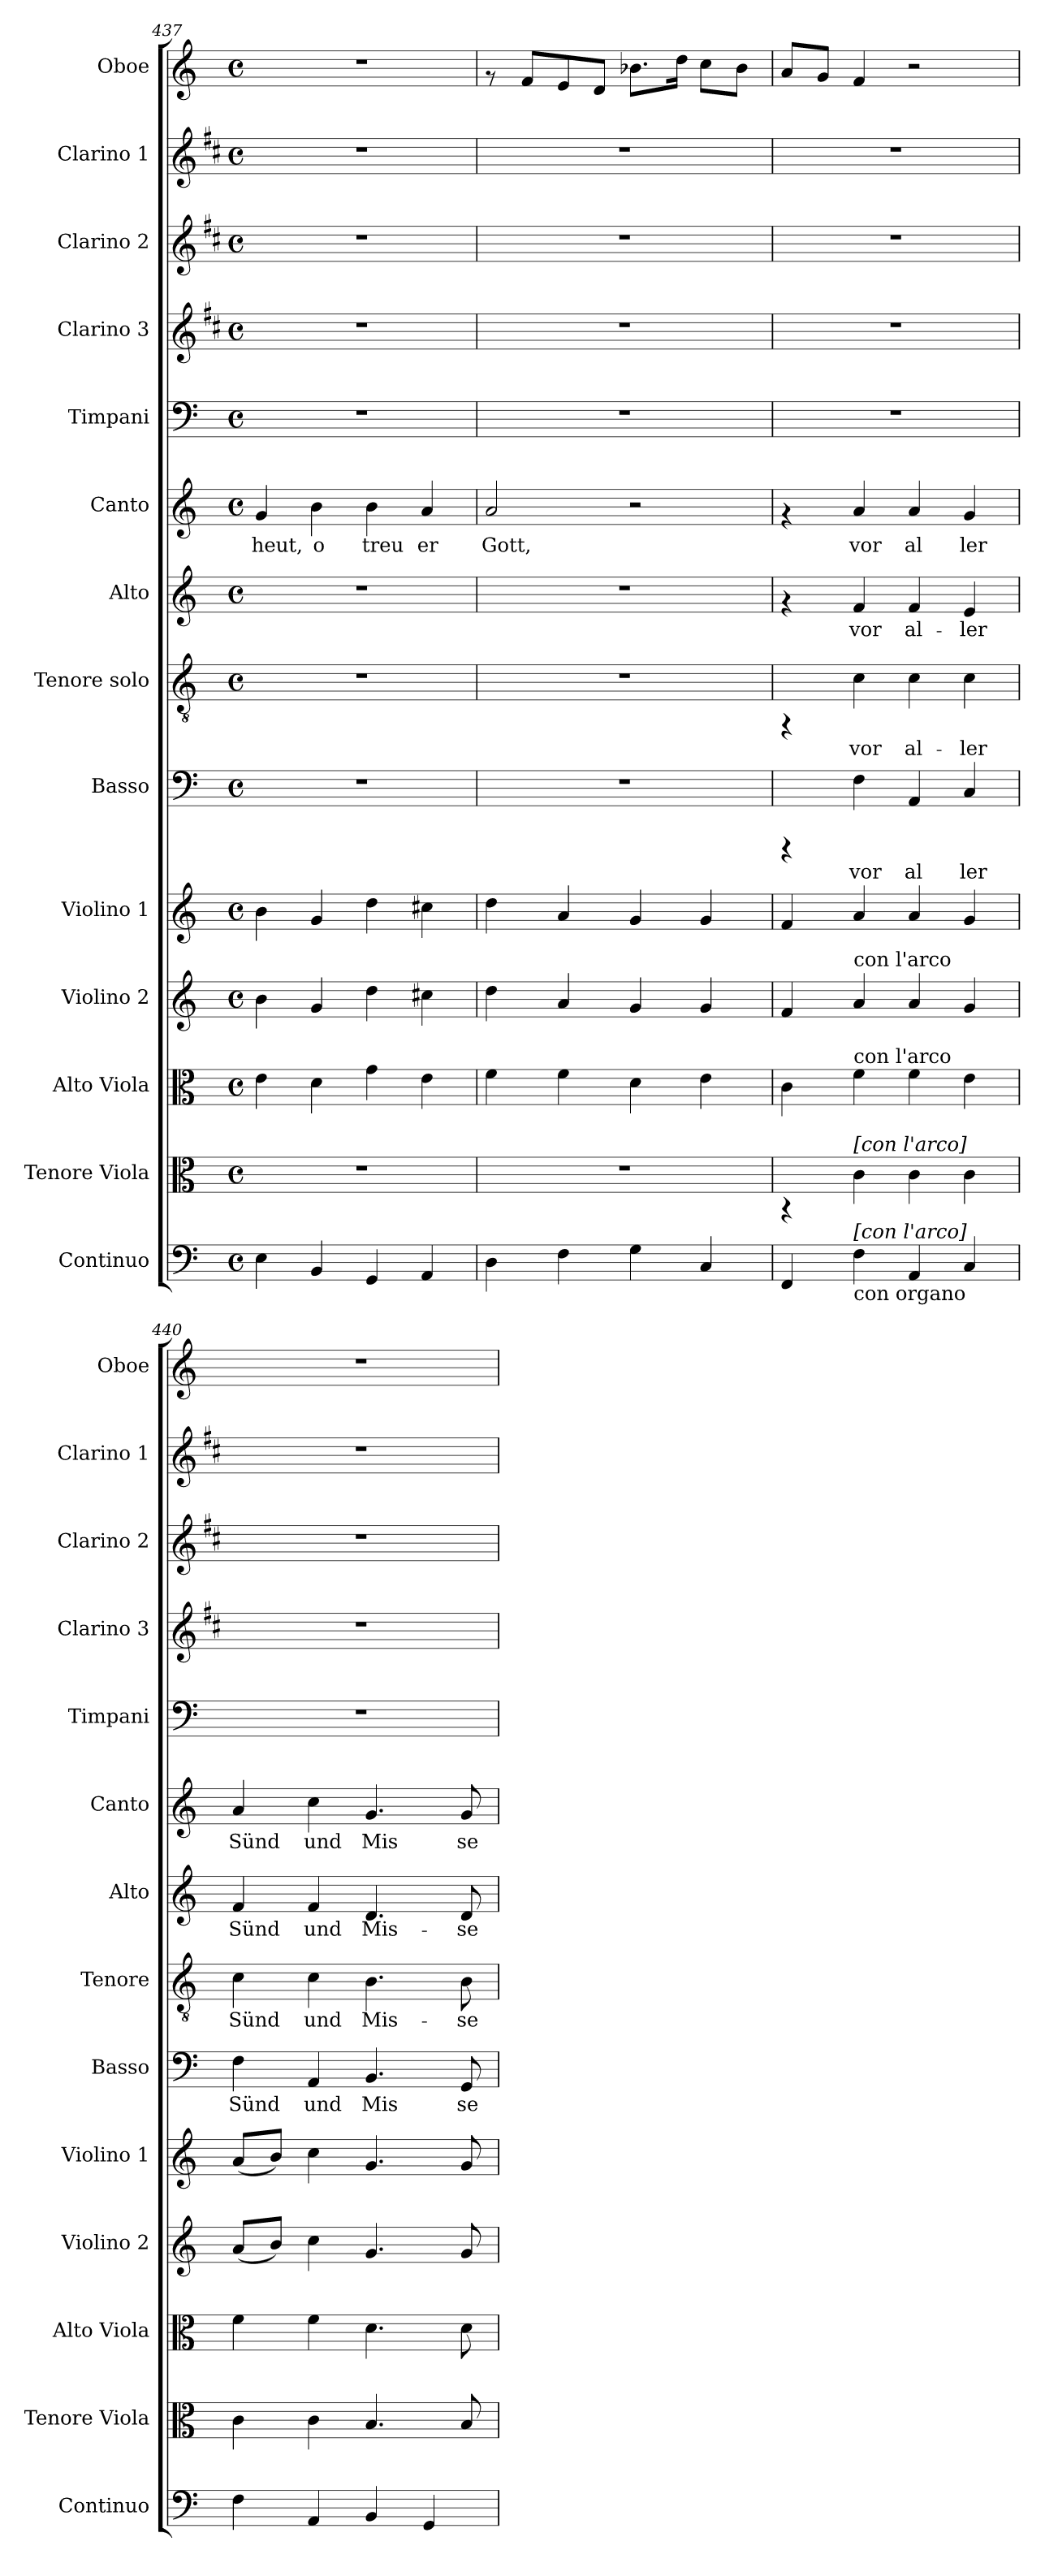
**kern	**kern	**kern	**kern	**kern	**kern	**text	**kern	**text	**kern	**text	**kern	**text	**kern	**kern	**kern	**kern	**kern
*part14	*part13	*part12	*part11	*part10	*part9	*part9	*part8	*part8	*part7	*part7	*part6	*part6	*part5	*part4	*part3	*part2	*part1
*staff14	*staff13	*staff12	*staff11	*staff10	*staff9	*staff9	*staff8	*staff8	*staff7	*staff7	*staff6	*staff6	*staff5	*staff4	*staff3	*staff2	*staff1
*I"Continuo	*I"Tenore Viola	*I"Alto Viola	*I"Violino 2	*I"Violino 1	*I"Basso	*	*I"Tenore solo	*	*I"Alto	*	*I"Canto	*	*I"Timpani	*I"Clarino 3	*I"Clarino 2	*I"Clarino 1	*I"Oboe
*I'Continuo	*I'Tenore Viola	*I'Alto Viola	*I'Violino 2	*I'Violino 1	*I'Basso	*	*I'Tenore	*	*I'Alto	*	*I'Canto	*	*I'Timpani	*I'Clarino 3	*I'Clarino 2	*I'Clarino 1	*I'Oboe
*clefF4	*clefC3	*clefC3	*clefG2	*clefG2	*clefF4	*	*clefGv2	*	*clefG2	*	*clefG2	*	*clefF4	*clefG2	*clefG2	*clefG2	*clefG2
*	*	*	*	*	*	*	*	*	*	*	*	*	*	*ITrd1c2	*ITrd1c2	*ITrd1c2	*
*k[]	*k[]	*k[]	*k[]	*k[]	*k[]	*	*k[]	*	*k[]	*	*k[]	*	*k[]	*k[]	*k[]	*k[]	*k[]
*C:	*C:	*C:	*C:	*C:	*C:	*	*C:	*	*C:	*	*C:	*	*C:	*C:	*C:	*C:	*C:
*M4/4	*M4/4	*M4/4	*M4/4	*M4/4	*M4/4	*	*M4/4	*	*M4/4	*	*M4/4	*	*M4/4	*M4/4	*M4/4	*M4/4	*M4/4
*met(c)	*met(c)	*met(c)	*met(c)	*met(c)	*met(c)	*	*met(c)	*	*met(c)	*	*met(c)	*	*met(c)	*met(c)	*met(c)	*met(c)	*met(c)
=437	=437	=437	=437	=437	=437	=437	=437	=437	=437	=437	=437	=437	=437	=437	=437	=437	=437
!	!	!	!	!	!	!	!	!	!	!	!	!LO:LY:b:cj	!	!	!	!	!
4E\	1r	4e\	4b\	4b\	1r	.	1r	.	1r	.	4g/	heut,	1r	1r	1r	1r	1r
!	!	!	!	!	!	!	!	!	!	!	!	!LO:LY:b:cj	!	!	!	!	!
4BB/	.	4d\	4g/	4g/	.	.	.	.	.	.	4b\	o	.	.	.	.	.
!	!	!	!	!	!	!	!	!	!	!	!	!LO:LY:b:cj	!	!	!	!	!
4GG/	.	4g\	4dd\	4dd\	.	.	.	.	.	.	4b\	treu	.	.	.	.	.
!	!	!	!	!	!	!	!	!	!	!	!	!LO:LY:b:cj	!	!	!	!	!
4AA/	.	4e\	4cc#X\	4cc#X\	.	.	.	.	.	.	4a/	er	.	.	.	.	.
!!LO:PB:g=z
=438	=438	=438	=438	=438	=438	=438	=438	=438	=438	=438	=438	=438	=438	=438	=438	=438	=438
!	!	!	!	!	!	!	!	!	!	!	!	!LO:LY:b:cj	!	!	!	!	!
4D\	1r	4f\	4dd\	4dd\	1r	.	1r	.	1r	.	2a/	Gott,	1r	1r	1r	1r	8rf
.	.	.	.	.	.	.	.	.	.	.	.	.	.	.	.	.	8f/L
4F\	.	4f\	4a/	4a/	.	.	.	.	.	.	.	.	.	.	.	.	8e/
.	.	.	.	.	.	.	.	.	.	.	.	.	.	.	.	.	8d/J
4G\	.	4d\	4g/	4g/	.	.	.	.	.	.	2r	.	.	.	.	.	8.b-X\L
.	.	.	.	.	.	.	.	.	.	.	.	.	.	.	.	.	16dd\J
4C/	.	4e\	4g/	4g/	.	.	.	.	.	.	.	.	.	.	.	.	8cc\L
.	.	.	.	.	.	.	.	.	.	.	.	.	.	.	.	.	8b-\J
=439	=439	=439	=439	=439	=439	=439	=439	=439	=439	=439	=439	=439	=439	=439	=439	=439	=439
4FF/	4rAA	4c\	4f/	4f/	4rCCC	.	4rFF	.	4rf	.	4rf	.	1r	1r	1r	1r	8a/L
.	.	.	.	.	.	.	.	.	.	.	.	.	.	.	.	.	8g/J
!	!	!	!LO:TX:a:t=con l'arco	!	!	!	!	!	!	!	!	!	!	!	!	!	!
!	!	!LO:TX:a:t=con l'arco	!	!	!	!	!	!	!	!	!	!	!	!	!	!	!
!	!LO:TX:a:t=[con l'arco]	!	!	!	!	!	!	!	!	!	!	!	!	!	!	!	!
!LO:TX:a:t=[con l'arco]	!	!	!	!	!	!	!	!	!	!	!	!	!	!	!	!	!
!LO:TX:b:t=con organo	!	!	!	!	!	!	!	!	!	!	!	!	!	!	!	!	!
!	!	!	!	!	!	!LO:LY:b:cj	!	!LO:LY:b	!	!LO:LY:b:cj	!	!LO:LY:b:cj	!	!	!	!	!
4F\	4c\	4f\	4a/	4a/	4F\	vor	4c\	vor	4f/	vor	4a/	vor	.	.	.	.	4f/
!	!	!	!	!	!	!LO:LY:b:cj	!	!LO:LY:b	!	!LO:LY:b:cj	!	!LO:LY:b:cj	!	!	!	!	!
4AA/	4c\	4f\	4a/	4a/	4AA/	al	4c\	al-	4f/	al-	4a/	al	.	.	.	.	2r
!	!	!	!	!	!	!LO:LY:b:cj	!	!LO:LY:b	!	!LO:LY:b:cj	!	!LO:LY:b:cj	!	!	!	!	!
4C/	4c\	4e\	4g/	4g/	4C/	ler	4c\	-ler	4e/	-ler	4g/	ler	.	.	.	.	.
=440	=440	=440	=440	=440	=440	=440	=440	=440	=440	=440	=440	=440	=440	=440	=440	=440	=440
!	!	!	!	!	!	!LO:LY:b:cj	!	!LO:LY:b	!	!LO:LY:b:cj	!	!LO:LY:b:cj	!	!	!	!	!
4F\	4c\	4f\	(<8a/L	(<8a/L	4F\	Sünd	4c\	Sünd	4f/	Sünd	4a/	Sünd	1r	1r	1r	1r	1r
.	.	.	8b/J)	8b/J)	.	.	.	.	.	.	.	.	.	.	.	.	.
!	!	!	!	!	!	!LO:LY:b:cj	!	!LO:LY:b	!	!LO:LY:b:cj	!	!LO:LY:b:cj	!	!	!	!	!
4AA/	4c\	4f\	4cc\	4cc\	4AA/	und	4c\	und	4f/	und	4cc\	und	.	.	.	.	.
!	!	!	!	!	!	!LO:LY:b:cj	!	!LO:LY:b	!	!LO:LY:b:cj	!	!LO:LY:b:cj	!	!	!	!	!
4BB/	4.B/	4.d\	4.g/	4.g/	4.BB/	Mis	4.B\	Mis-	4.d/	Mis-	4.g/	Mis	.	.	.	.	.
4GG/	.	.	.	.	.	.	.	.	.	.	.	.	.	.	.	.	.
!	!	!	!	!	!	!LO:LY:b:cj	!	!LO:LY:b	!	!LO:LY:b:cj	!	!LO:LY:b:cj	!	!	!	!	!
.	8B/	8d\	8g/	8g/	8GG/	se	8B\	-se-	8d/	-se-	8g/	se	.	.	.	.	.
=	=	=	=	=	=	=	=	=	=	=	=	=	=	=	=	=	=
*-	*-	*-	*-	*-	*-	*-	*-	*-	*-	*-	*-	*-	*-	*-	*-	*-	*-
